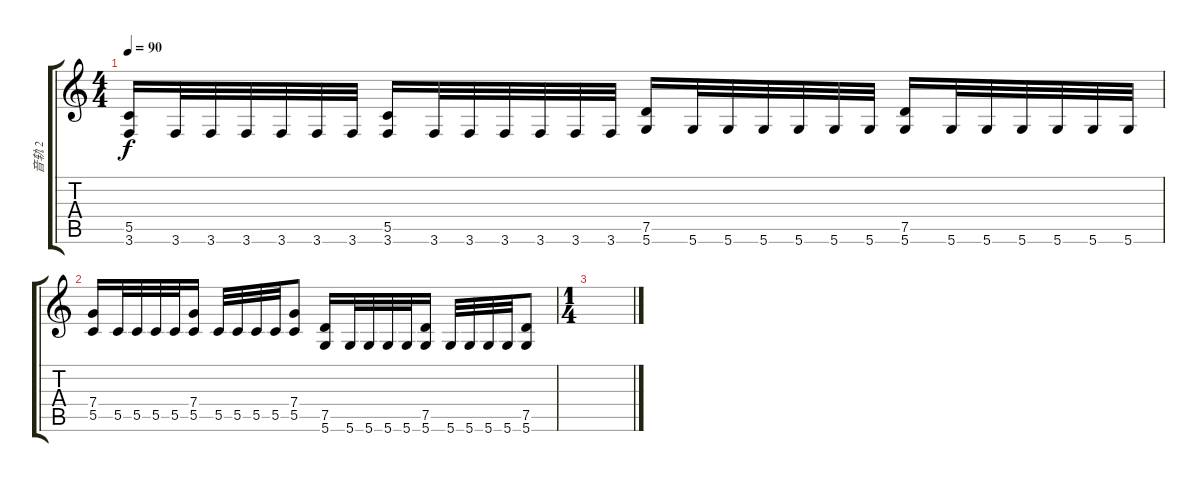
\track ("音轨 2" "音轨 2") {instrument distortionguitar}
\staff {score tabs}
\tuning (D4 A3 F3 C3 G2 D2) {hide}
\ts (4 4)
\tempo 90
\clef g2
\ks c
(5.5 3.6).16{dy f} 3.6.32 3.6.32 3.6.32 3.6.32 3.6.32 3.6.32 (5.5 3.6).16 3.6.32 3.6.32 3.6.32 3.6.32 3.6.32 3.6.32 (7.5 5.6).16 5.6.32 5.6.32 5.6.32 5.6.32 5.6.32 5.6.32 (7.5 5.6).16 5.6.32 5.6.32 5.6.32 5.6.32 5.6.32 5.6.32 |
(7.4 5.5).16 5.5.32 5.5.32 5.5.32 5.5.32 (7.4 5.5).16 5.5.32 5.5.32 5.5.32 5.5.32 (7.4 5.5).8 (7.5 5.6).16 5.6.32 5.6.32 5.6.32 5.6.32 (7.5 5.6).16 5.6.32 5.6.32 5.6.32 5.6.32 (7.5 5.6).8 |
\ts (1 4)
